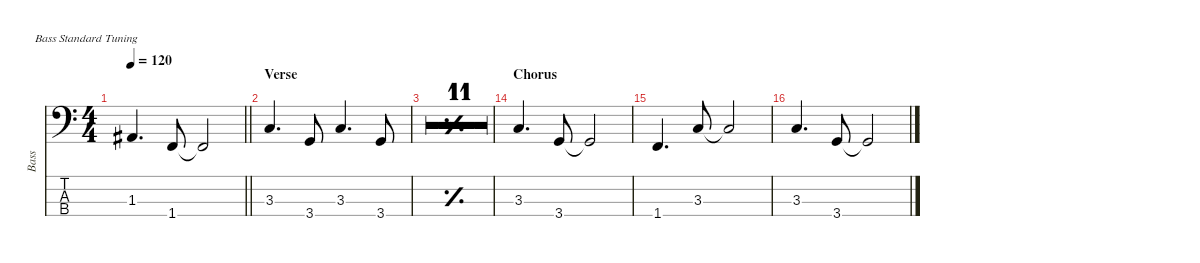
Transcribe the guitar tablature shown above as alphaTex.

\defaultSystemsLayout 4
\hideDynamics
\bracketExtendMode nobrackets
\otherSystemsTrackNameOrientation horizontal
\track ("Bass" "Bass") {multiBarRest instrument electricbassfinger}
\staff {score tabs}
\tuning (G2 D2 A1 E1)
\ts (4 4)
\tempo 120
\clef f4
\barLineRight lightlight
\ks c
1.3{acc #}.4{d dy mf beam Up} 1.4.8{beam Up} 1.4{t}.2{beam Up} |
\section ("" "Verse")
3.3.4{d beam Up} 3.4.8{beam Up} 3.3.4{d beam Up} 3.4.8{beam Up} |
\simile simple
|
|
|
|
|
|
|
|
|
|
\barLineRight lightlight
|
\section ("" "Chorus")
\simile none
3.3.4{d beam Up} 3.4.8{beam Up} 3.4{t}.2{beam Up} |
1.4.4{d beam Up} 3.3.8{beam Up} 3.3{t}.2{beam Up} |
3.3.4{d beam Up} 3.4.8{beam Up} 3.4{t}.2{beam Up}
